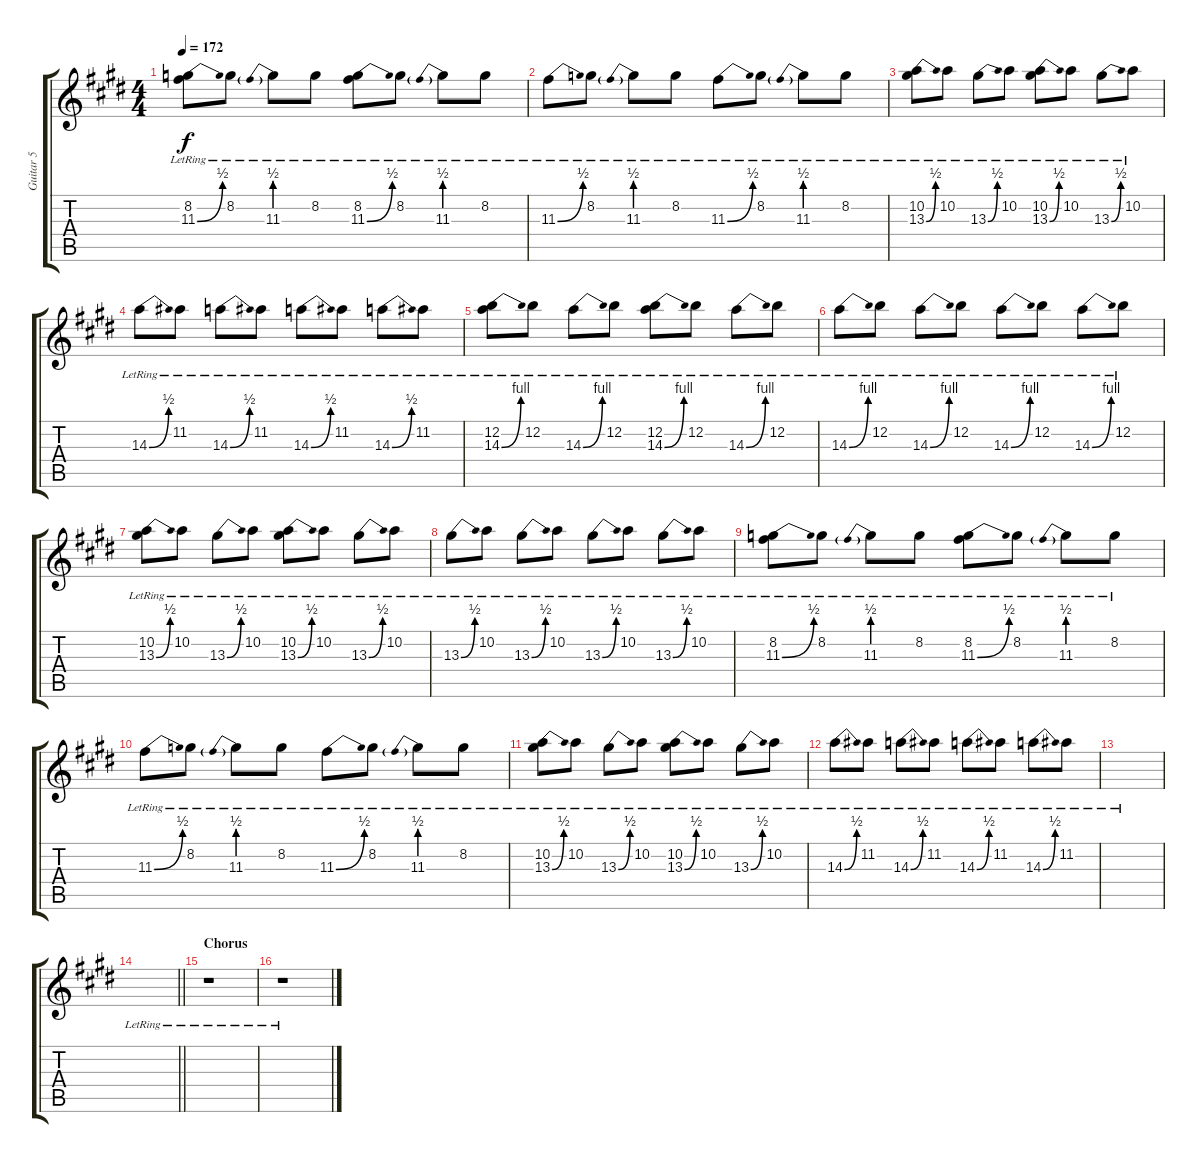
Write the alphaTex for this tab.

\track ("Guitar 5" "Guitar 5") {instrument distortionguitar}
\staff {score tabs}
\tuning (E4 B3 G3 D3 A2 E2) {hide}
\ts (4 4)
\tempo 172
\clef g2
\ks e
(8.2{lr} 11.3{be (bend 0 0 60 2) lr}).8{dy f} 8.2{lr}.8 11.3{be (prebend 0 2 60 2) lr}.8 8.2{lr}.8 (8.2{lr} 11.3{be (bend 0 0 60 2) lr}).8 8.2{lr}.8 11.3{be (prebend 0 2 60 2) lr}.8 8.2{lr}.8 |
11.3{be (bend 0 0 60 2) lr}.8 8.2{lr}.8 11.3{be (prebend 0 2 60 2) lr}.8 8.2{lr}.8 11.3{be (bend 0 0 60 2) lr}.8 8.2{lr}.8 11.3{be (prebend 0 2 60 2) lr}.8 8.2{lr}.8 |
(10.2{lr} 13.3{be (bend 0 0 60 2) lr}).8 10.2{lr}.8 13.3{be (bend 0 0 60 2) lr}.8 10.2{lr}.8 (10.2{lr} 13.3{be (bend 0 0 60 2) lr}).8 10.2{lr}.8 13.3{be (bend 0 0 60 2) lr}.8 10.2{lr}.8 |
14.3{be (bend 0 0 60 2) lr}.8 11.2{lr}.8 14.3{be (bend 0 0 60 2) lr}.8 11.2{lr}.8 14.3{be (bend 0 0 60 2) lr}.8 11.2{lr}.8 14.3{be (bend 0 0 60 2) lr}.8 11.2{lr}.8 |
(12.2{lr} 14.3{be (bend 0 0 60 4) lr}).8 12.2{lr}.8 14.3{be (bend 0 0 60 4) lr}.8 12.2{lr}.8 (12.2{lr} 14.3{be (bend 0 0 60 4) lr}).8 12.2{lr}.8 14.3{be (bend 0 0 60 4) lr}.8 12.2{lr}.8 |
14.3{be (bend 0 0 60 4) lr}.8 12.2{lr}.8 14.3{be (bend 0 0 60 4) lr}.8 12.2{lr}.8 14.3{be (bend 0 0 60 4) lr}.8 12.2{lr}.8 14.3{be (bend 0 0 60 4) lr}.8 12.2{lr}.8 |
(10.2{lr} 13.3{be (bend 0 0 60 2) lr}).8 10.2{lr}.8 13.3{be (bend 0 0 60 2) lr}.8 10.2{lr}.8 (10.2{lr} 13.3{be (bend 0 0 60 2) lr}).8 10.2{lr}.8 13.3{be (bend 0 0 60 2) lr}.8 10.2{lr}.8 |
13.3{be (bend 0 0 60 2) lr}.8 10.2{lr}.8 13.3{be (bend 0 0 60 2) lr}.8 10.2{lr}.8 13.3{be (bend 0 0 60 2) lr}.8 10.2{lr}.8 13.3{be (bend 0 0 60 2) lr}.8 10.2{lr}.8 |
(8.2{lr} 11.3{be (bend 0 0 60 2) lr}).8 8.2{lr}.8 11.3{be (prebend 0 2 60 2) lr}.8 8.2{lr}.8 (8.2{lr} 11.3{be (bend 0 0 60 2) lr}).8 8.2{lr}.8 11.3{be (prebend 0 2 60 2) lr}.8 8.2{lr}.8 |
11.3{be (bend 0 0 60 2) lr}.8 8.2{lr}.8 11.3{be (prebend 0 2 60 2) lr}.8 8.2{lr}.8 11.3{be (bend 0 0 60 2) lr}.8 8.2{lr}.8 11.3{be (prebend 0 2 60 2) lr}.8 8.2{lr}.8 |
(10.2{lr} 13.3{be (bend 0 0 60 2) lr}).8 10.2{lr}.8 13.3{be (bend 0 0 60 2) lr}.8 10.2{lr}.8 (10.2{lr} 13.3{be (bend 0 0 60 2) lr}).8 10.2{lr}.8 13.3{be (bend 0 0 60 2) lr}.8 10.2{lr}.8 |
14.3{be (bend 0 0 60 2) lr}.8 11.2{lr}.8 14.3{be (bend 0 0 60 2) lr}.8 11.2{lr}.8 14.3{be (bend 0 0 60 2) lr}.8 11.2{lr}.8 14.3{be (bend 0 0 60 2) lr}.8 11.2{lr}.8 |
|
\barLineRight lightlight
|
\section ("" "Chorus")
r.1 |
r.1
